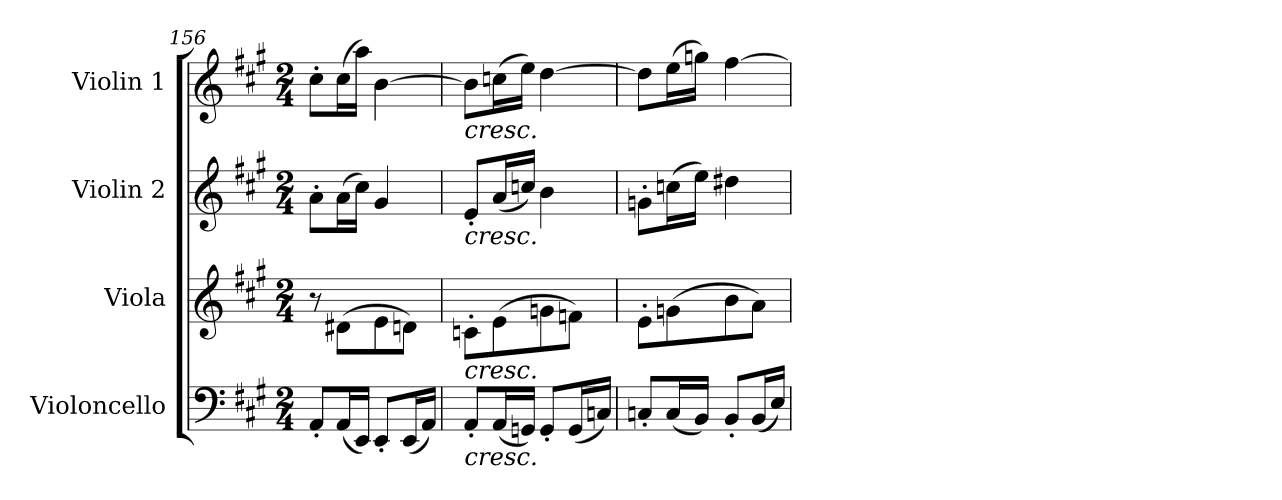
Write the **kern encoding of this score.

**kern	**kern	**kern	**kern
*part4	*part3	*part2	*part1
*staff4	*staff3	*staff2	*staff1
*I"Violoncello	*I"Viola	*I"Violin 2	*I"Violin 1
*I'Vc	*I'Vla	*I'Vln	*I'Vln
!!LO:LB:g=z
*clefF4	*clefG2	*clefG2	*clefG2
*k[f#c#g#]	*k[f#c#g#]	*k[f#c#g#]	*k[f#c#g#]
*M2/4	*M2/4	*M2/4	*M2/4
=156	=156	=156	=156
8AA'/L	8r	8a'\L	8cc#'\L
(16AA/L	(8d#X\L	(16a\L	(16cc#\L
16EE/JJ)	.	16cc#\JJ)	16aa\JJ)
8EE'/L	8e\	4g#/	[4b\
(16EE/L	8dn\J)	.	.
16AA/JJ)	.	.	.
!!LO:LB:g=z
=157	=157	=157	=157
!	!	!	!LO:TX:b:i:t=cresc.
!	!	!LO:TX:b:i:t=cresc.	!
!	!LO:TX:b:i:t=cresc.	!	!
!LO:TX:b:i:t=cresc.	!	!	!
8AA'/L	8cn'\L	8e'/L	8b\L]
(16AA/L	(8e\	(16a/L	(16ccn\L
16GGn/JJ)	.	16ccn/JJ)	16ee\JJ)
8GG'/L	8gn\	4b\	[4dd\
(16GG/L	8fn\J)	.	.
16Cn/JJ)	.	.	.
=158	=158	=158	=158
8Cn'/L	8e'\L	8gn'\L	8dd\L]
(16C/L	(8gn\	(16ccn\L	(16ee\L
16BB/JJ)	.	16ee\JJ)	16ggn\JJ)
8BB'/L	8b\	4dd#X\	[4ff#\
(16BB/L	8a\J)	.	.
16E/JJ)	.	.	.
=	=	=	=
*-	*-	*-	*-
